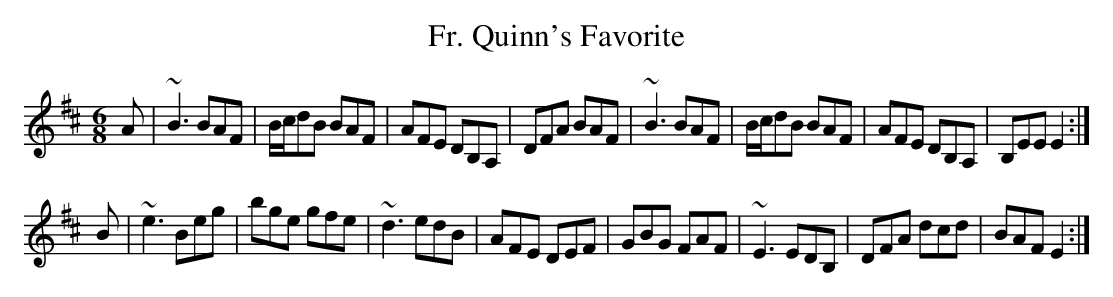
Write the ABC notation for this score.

X:1.1
T:Fr. Quinn's Favorite
M:6/8
K:Edor
A|~B3 BAF|B/c/dB BAF|AFE DB,A,|DFA BAF|          ~B3 BAF|B/c/dB BAF|AFE DB,A,|B,EE E2:|
B|~e3 Beg|bge gfe|~d3 edB|AFE DEF|                 GBG FAF|~E3 EDB,|DFA dcd|BAF E2:|
